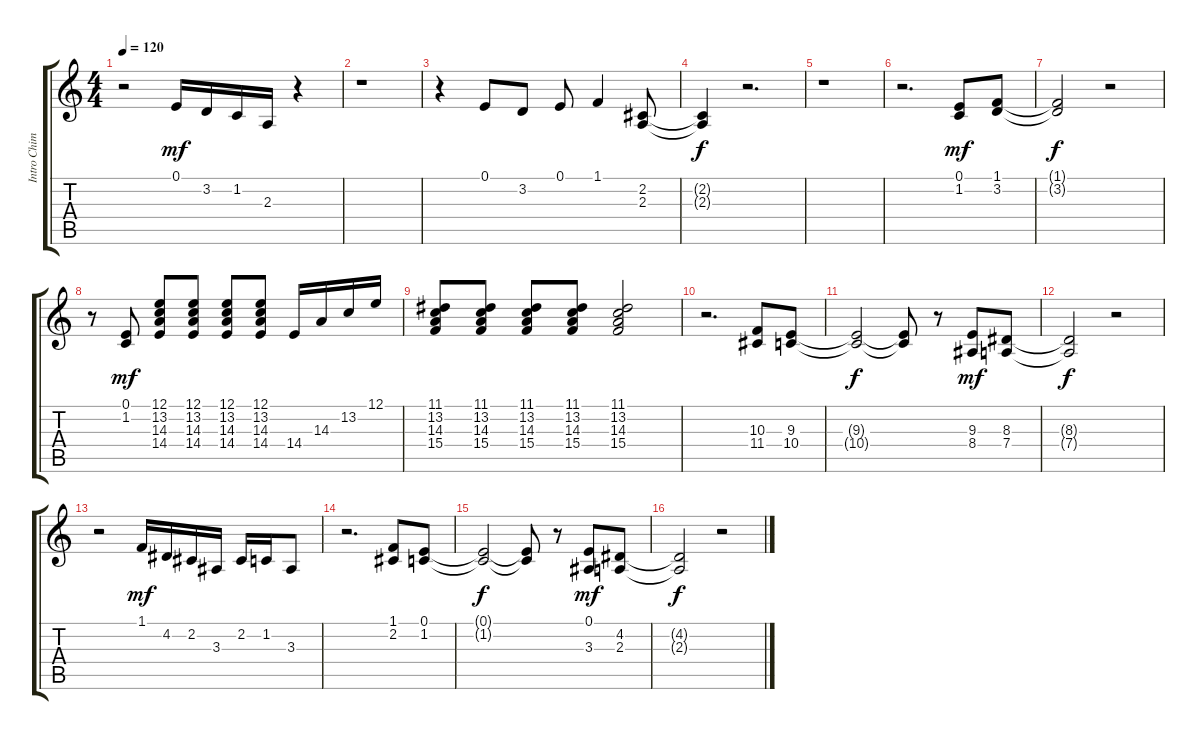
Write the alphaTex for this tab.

\track ("Intro Chime Synth" "Intro Chim") {instrument pad1newage}
\staff {score tabs}
\tuning (E4 B3 G3 D3 A2 E2) {hide}
\ts (4 4)
\tempo 120
\clef g2
\ks c
r.2{dy f} 0.1.16{dy mf} 3.2.16 1.2.16 2.3.16 r.4 |
r.1 |
r.4 0.1.8 3.2.8 0.1.8 1.1.4 (2.2 2.3).8 |
(2.2{t} 2.3{t}).4{dy f} r.2{d} |
r.1 |
r.2{d} (0.1 1.2).8{dy mf} (1.1 3.2).8 |
(1.1{t} 3.2{t}).2{dy f} r.2 |
r.8 (0.1 1.2).8{dy mf} (12.1 13.2 14.3 14.4).8 (12.1 13.2 14.3 14.4).8 (12.1 13.2 14.3 14.4).8 (12.1 13.2 14.3 14.4).8 14.4.16 14.3.16 13.2.16 12.1.16 |
(11.1 13.2 14.3 15.4).8 (11.1 13.2 14.3 15.4).8 (11.1 13.2 14.3 15.4).8 (11.1 13.2 14.3 15.4).8 (11.1 13.2 14.3 15.4).2 |
r.2{d} (10.3 11.4).8 (9.3 10.4).8 |
(9.3{t} 10.4{t}).2{dy f} (9.3{t} 10.4{t}).8 r.8 (9.3 8.4).8{dy mf} (8.3 7.4).8 |
(8.3{t} 7.4{t}).2{dy f} r.2 |
r.2 1.1.16{dy mf} 4.2.16 2.2.16 3.3.16 2.2.16 1.2.16 3.3.8 |
r.2{d} (1.1 2.2).8 (0.1 1.2).8 |
(0.1{t} 1.2{t}).2{dy f} (0.1{t} 1.2{t}).8 r.8 (0.1 3.3).8{dy mf} (4.2 2.3).8 |
(4.2{t} 2.3{t}).2{dy f} r.2
